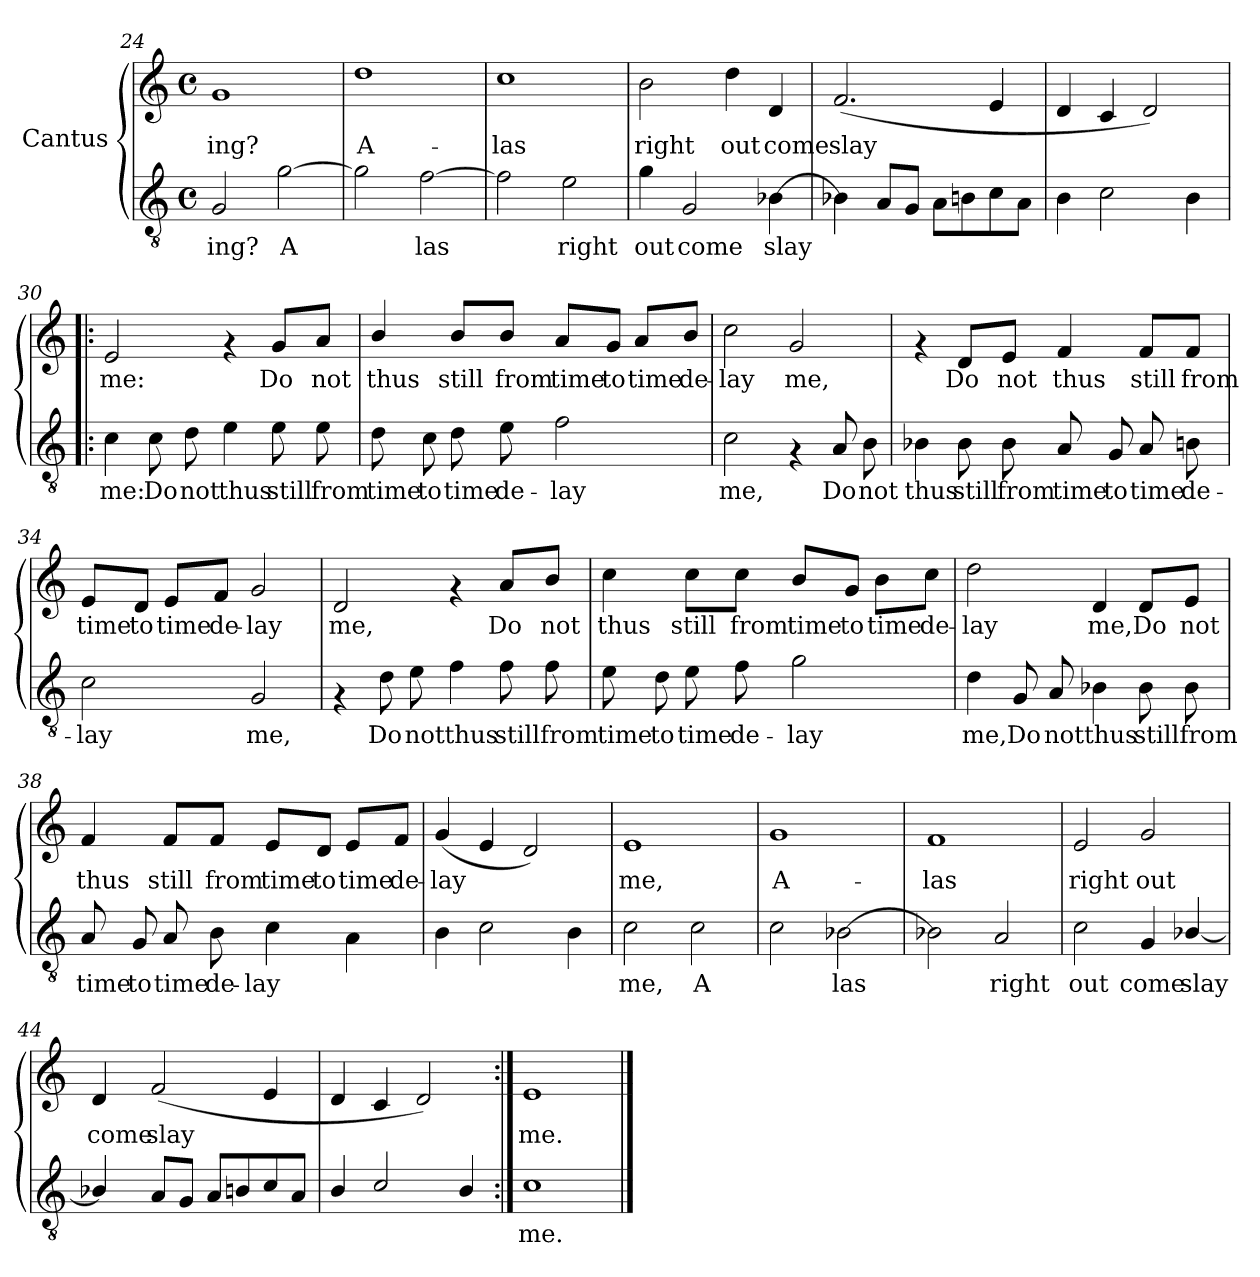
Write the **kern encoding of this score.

**kern	**text	**kern	**text
*part1	*part1	*part1	*part1
*staff2	*staff2	*staff1	*staff1
*I"Cantus	*	*	*
*clefGv2	*	*clefG2	*
*M4/4	*	*M4/4	*
*met(c)	*	*met(c)	*
=24	=24	=24	=24
!	!LO:LY:b:cj	!	!LO:LY:b
2G/	ing?	1g	-ing?
!	!LO:LY:b:cj	!	!
[>2g\	A-	.	.
=25	=25	=25	=25
!	!LO:LY:b:cj	!	!LO:LY:b
2g\]	-	1dd	-A-
!	!LO:LY:b:cj	!	!
[>2f\	las	.	.
=26	=26	=26	=26
!	!LO:LY:b:cj	!	!LO:LY:b
2f\]	.	1cc	las
!	!LO:LY:b:cj	!	!
2e\	right	.	.
!!LO:LB:g=z
=27	=27	=27	=27
!	!LO:LY:b:cj	!	!LO:LY:b
4g\	out	2b\	right
!	!LO:LY:b:cj	!	!
2G/	come	.	.
!	!	!	!LO:LY:b
.	.	4dd\	out
!	!LO:LY:b:cj	!	!LO:LY:b
[>4B-X\	slay	4d/	come
=28	=28	=28	=28
!	!	!	!LO:LY:b
4B-X\]	.	(<2.f/	slay
8A/L	.	.	.
8G/J	.	.	.
8A\L	.	.	.
8Bn\	.	.	.
!	!	!	!LO:LY:b
8c\	.	4e/	.
8A\J	.	.	.
=29	=29	=29	=29
4B\	.	4d/	.
2c\	.	4c/	.
.	.	2d/)	.
4B\	.	.	.
=30!|:	=30!|:	=30!|:	=30!|:
!	!LO:LY:b:cj	!	!LO:LY:b
4c\	me:	2e/	me:
!	!LO:LY:b:cj	!	!
8c\	Do	.	.
!	!LO:LY:b:cj	!	!
8d\	not	.	.
!	!LO:LY:b:cj	!	!
4e\	thus	4rf	.
!	!LO:LY:b:cj	!	!LO:LY:b
8e\	still	8g/L	Do
!	!LO:LY:b:cj	!	!LO:LY:b
8e\	from	8a/J	not
!!LO:LB:g=z
=31	=31	=31	=31
!	!LO:LY:b:cj	!	!LO:LY:b
8d\	-time	4b/	thus
!	!LO:LY:b:cj	!	!
8c\	to	.	.
!	!LO:LY:b:cj	!	!LO:LY:b
8d\	time	8b/L	still
!	!LO:LY:b:cj	!	!LO:LY:b
8e\	de-	8b/J	from
!	!LO:LY:b:cj	!	!LO:LY:b
2f\	-lay	8a/L	time
!	!	!	!LO:LY:b
.	.	8g/J	to
!	!	!	!LO:LY:b
.	.	8a/L	time
!	!	!	!LO:LY:b
.	.	8b/J	de-
=32	=32	=32	=32
!	!LO:LY:b:cj	!	!LO:LY:b
2c\	me,	2cc\	lay
!	!	!	!LO:LY:b
4rF	.	2g/	me,
!	!LO:LY:b:cj	!	!
8A/	Do	.	.
!	!LO:LY:b:cj	!	!
8B\	not	.	.
=33	=33	=33	=33
!	!LO:LY:b:cj	!	!
4B-X\	thus	4rf	.
!	!LO:LY:b:cj	!	!LO:LY:b
8B-\	still	8d/L	Do
!	!LO:LY:b:cj	!	!LO:LY:b
8B-\	from	8e/J	not
!	!LO:LY:b:cj	!	!LO:LY:b
8A/	time	4f/	thus
!	!LO:LY:b:cj	!	!
8G/	to	.	.
!	!LO:LY:b:cj	!	!LO:LY:b
8A/	time	8f/L	still
!	!LO:LY:b:cj	!	!LO:LY:b
8Bn\	de-	8f/J	from
=34	=34	=34	=34
!	!LO:LY:b:cj	!	!LO:LY:b
2c\	lay	8e/L	-time
!	!	!	!LO:LY:b
.	.	8d/J	to
!	!	!	!LO:LY:b
.	.	8e/L	time
!	!	!	!LO:LY:b
.	.	8f/J	de-
!	!LO:LY:b:cj	!	!LO:LY:b
2G/	me,	2g/	-lay
!!LO:PB:g=z
=35	=35	=35	=35
!	!	!	!LO:LY:b
4rF	.	2d/	me,
!	!LO:LY:b:cj	!	!
8d\	Do	.	.
!	!LO:LY:b:cj	!	!
8e\	not	.	.
!	!LO:LY:b:cj	!	!
4f\	thus	4rf	.
!	!LO:LY:b:cj	!	!LO:LY:b
8f\	still	8a/L	Do
!	!LO:LY:b:cj	!	!LO:LY:b
8f\	from	8b/J	not
=36	=36	=36	=36
!	!LO:LY:b:cj	!	!LO:LY:b
8e\	-time	4cc\	thus
!	!LO:LY:b:cj	!	!
8d\	to	.	.
!	!LO:LY:b:cj	!	!LO:LY:b
8e\	time	8cc\L	still
!	!LO:LY:b:cj	!	!LO:LY:b
8f\	de-	8cc\J	from
!	!LO:LY:b:cj	!	!LO:LY:b
2g\	-lay	8b/L	time
!	!	!	!LO:LY:b
.	.	8g/J	to
!	!	!	!LO:LY:b
.	.	8b\L	time
!	!	!	!LO:LY:b
.	.	8cc\J	de-
=37	=37	=37	=37
!	!LO:LY:b:cj	!	!LO:LY:b
4d\	me,	2dd\	lay
!	!LO:LY:b:cj	!	!
8G/	Do	.	.
!	!LO:LY:b:cj	!	!
8A/	not	.	.
!	!LO:LY:b:cj	!	!LO:LY:b
4B-X\	thus	4d/	me,
!	!LO:LY:b:cj	!	!LO:LY:b
8B-\	still	8d/L	Do
!	!LO:LY:b:cj	!	!LO:LY:b
8B-\	from	8e/J	not
!!LO:LB:g=z
=38	=38	=38	=38
!	!LO:LY:b:cj	!	!LO:LY:b
8A/	-time	4f/	thus
!	!LO:LY:b:cj	!	!
8G/	to	.	.
!	!LO:LY:b:cj	!	!LO:LY:b
8A/	time	8f/L	still
!	!LO:LY:b:cj	!	!LO:LY:b
8B\	de-	8f/J	from
!	!LO:LY:b:cj	!	!LO:LY:b
4c\	-lay	8e/L	time
!	!	!	!LO:LY:b
.	.	8d/J	to
!	!LO:LY:b:cj	!	!LO:LY:b
4A\	.	8e/L	time
!	!	!	!LO:LY:b
.	.	8f/J	de-
=39	=39	=39	=39
!	!	!	!LO:LY:b
4B\	.	(<4g/	lay
!	!	!	!LO:LY:b
2c\	.	4e/	.
!	!	!	!LO:LY:b
.	.	2d/)	.
4B\	.	.	.
=40	=40	=40	=40
!	!LO:LY:b:cj	!	!LO:LY:b
2c\	me,	1e	me,
!	!LO:LY:b:cj	!	!
2c\	A-	.	.
=41	=41	=41	=41
!	!LO:LY:b:cj	!	!LO:LY:b
2c\	-	1g	-A-
!	!LO:LY:b:cj	!	!
[>2B-X\	las	.	.
=42	=42	=42	=42
!	!LO:LY:b:cj	!	!LO:LY:b
2B-X\]	.	1f	las
!	!LO:LY:b:cj	!	!
2A/	right	.	.
=43	=43	=43	=43
!	!LO:LY:b:cj	!	!LO:LY:b
2c\	out	2e/	right
!	!LO:LY:b:cj	!	!LO:LY:b
4G/	come	2g/	out
!	!LO:LY:b:cj	!	!
[<4B-X/	slay	.	.
!!LO:LB:g=z
=44	=44	=44	=44
!	!	!	!LO:LY:b
4B-X/]	.	4d/	come
!	!	!	!LO:LY:b
8A/L	.	(<2f/	slay
8G/J	.	.	.
8A/L	.	.	.
8Bn/	.	.	.
!	!	!	!LO:LY:b
8c/	.	4e/	.
8A/J	.	.	.
=45	=45	=45	=45
4B/	.	4d/	.
2c/	.	4c/	.
.	.	2d/)	.
4B/	.	.	.
=46:|!	=46:|!	=46:|!	=46:|!
!	!LO:LY:b:cj	!	!LO:LY:b
1c	me.	1e	me.
==	==	==	==
*-	*-	*-	*-
